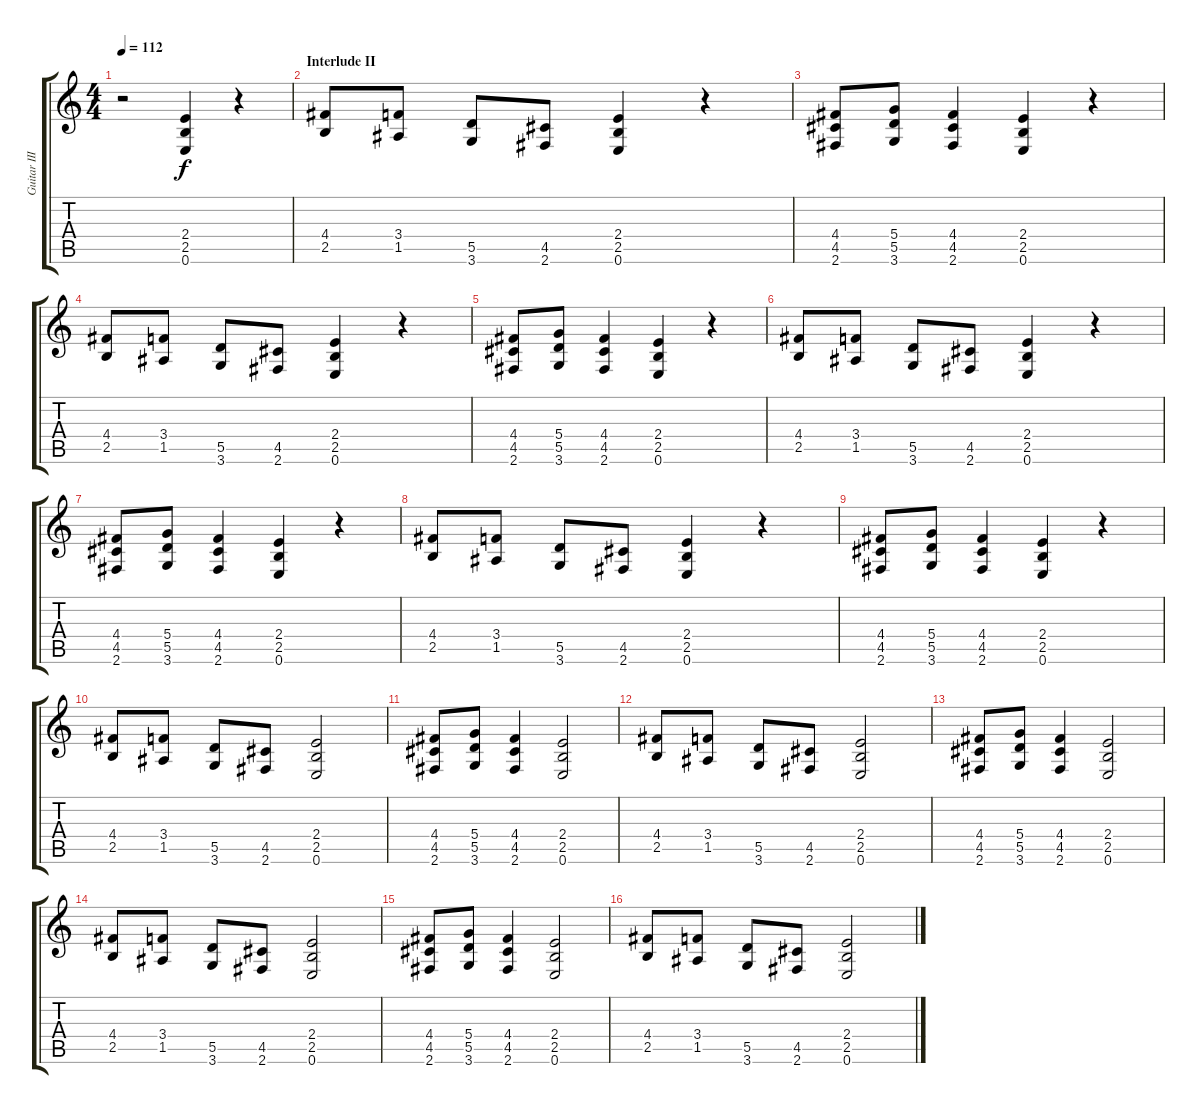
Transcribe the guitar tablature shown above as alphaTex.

\track ("Guitar III" "Guitar III") {instrument distortionguitar}
\staff {score tabs}
\tuning (E4 B3 G3 D3 A2 E2) {hide}
\ts (4 4)
\tempo 112
\clef g2
\ks c
r.2{dy f} (2.4 2.5 0.6).4 r.4 |
\section ("" "Interlude II")
(4.4 2.5).8 (3.4 1.5).8 (5.5 3.6).8 (4.5 2.6).8 (2.4 2.5 0.6).4 r.4 |
(4.4 4.5 2.6).8 (5.4 5.5 3.6).8 (4.4 4.5 2.6).4 (2.4 2.5 0.6).4 r.4 |
(4.4 2.5).8 (3.4 1.5).8 (5.5 3.6).8 (4.5 2.6).8 (2.4 2.5 0.6).4 r.4 |
(4.4 4.5 2.6).8 (5.4 5.5 3.6).8 (4.4 4.5 2.6).4 (2.4 2.5 0.6).4 r.4 |
(4.4 2.5).8 (3.4 1.5).8 (5.5 3.6).8 (4.5 2.6).8 (2.4 2.5 0.6).4 r.4 |
(4.4 4.5 2.6).8 (5.4 5.5 3.6).8 (4.4 4.5 2.6).4 (2.4 2.5 0.6).4 r.4 |
(4.4 2.5).8 (3.4 1.5).8 (5.5 3.6).8 (4.5 2.6).8 (2.4 2.5 0.6).4 r.4 |
(4.4 4.5 2.6).8 (5.4 5.5 3.6).8 (4.4 4.5 2.6).4 (2.4 2.5 0.6).4 r.4 |
(4.4 2.5).8 (3.4 1.5).8 (5.5 3.6).8 (4.5 2.6).8 (2.4 2.5 0.6).2 |
(4.4 4.5 2.6).8 (5.4 5.5 3.6).8 (4.4 4.5 2.6).4 (2.4 2.5 0.6).2 |
(4.4 2.5).8 (3.4 1.5).8 (5.5 3.6).8 (4.5 2.6).8 (2.4 2.5 0.6).2 |
(4.4 4.5 2.6).8 (5.4 5.5 3.6).8 (4.4 4.5 2.6).4 (2.4 2.5 0.6).2 |
(4.4 2.5).8 (3.4 1.5).8 (5.5 3.6).8 (4.5 2.6).8 (2.4 2.5 0.6).2 |
(4.4 4.5 2.6).8 (5.4 5.5 3.6).8 (4.4 4.5 2.6).4 (2.4 2.5 0.6).2 |
(4.4 2.5).8 (3.4 1.5).8 (5.5 3.6).8 (4.5 2.6).8 (2.4 2.5 0.6).2
